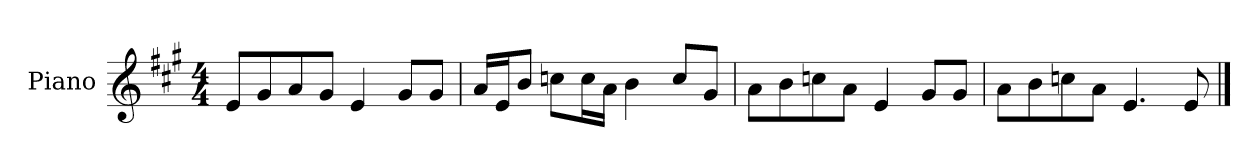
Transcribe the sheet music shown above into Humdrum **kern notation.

**kern
*part1
*staff1
*I"Piano
*I'P-no
*clefG2
*k[f#c#g#]
*M4/4
*MM90
=1
8e/L
8g#/
8a/
8g#/J
4e/
8g#/L
8g#/J
=2
16a/LL
16e/J
8b/J
8ccn\L
16cc\L
16a\JJ
4b\
8cc/L
8g#/J
=3
8a\L
8b\
8ccn\
8a\J
4e/
8g#/L
8g#/J
=4
8a\L
8b\
8ccn\
8a\J
4.e/
8e/
==
*-
